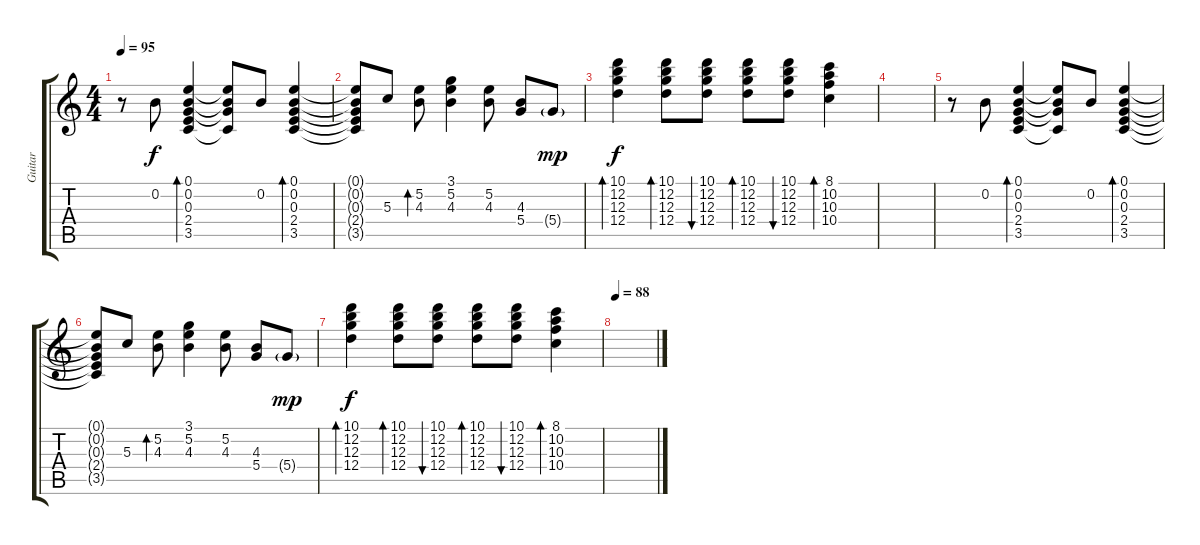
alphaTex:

\track ("Guitar" "Guitar") {instrument acousticguitarsteel}
\staff {score tabs}
\tuning (E4 B3 G3 D3 A2 E2) {hide}
\ts (4 4)
\tempo 95
\clef g2
\ks c
r.8{dy f} 0.2.8 (0.1 0.2 0.3 2.4 3.5).4{bd 60} (0.1{t} 0.2{t} 0.3{t} 3.5{t}).8 0.2.8 (0.1 0.2 0.3 2.4 3.5).4{bd 60} |
(0.1{t} 0.2{t} 0.3{t} 2.4{t} 3.5{t}).8 5.3.8 (5.2 4.3).8{bd 60} (3.1 5.2 4.3).4 (5.2 4.3).8 (4.3 5.4).8 5.4{g}.8{dy mp} |
(10.1 12.2 12.3 12.4).4{bd 60 dy f} (10.1 12.2 12.3 12.4).8{bd 60} (10.1 12.2 12.3 12.4).8{bu 60} (10.1 12.2 12.3 12.4).8{bd 60} (10.1 12.2 12.3 12.4).8{bu 60} (8.1 10.2 10.3 10.4).4{bd 240} |
|
r.8{volume 7} 0.2.8 (0.1 0.2 0.3 2.4 3.5).4{bd 60} (0.1{t} 0.2{t} 0.3{t} 3.5{t}).8 0.2.8 (0.1 0.2 0.3 2.4 3.5).4{bd 60} |
(0.1{t} 0.2{t} 0.3{t} 2.4{t} 3.5{t}).8 5.3.8 (5.2 4.3).8{bd 60} (3.1 5.2 4.3).4 (5.2 4.3).8 (4.3 5.4).8 5.4{g}.8{dy mp} |
(10.1 12.2 12.3 12.4).4{bd 60 dy f volume 5} (10.1 12.2 12.3 12.4).8{bd 60} (10.1 12.2 12.3 12.4).8{bu 60} (10.1 12.2 12.3 12.4).8{bd 60} (10.1 12.2 12.3 12.4).8{bu 60} (8.1 10.2 10.3 10.4).4{bd 240} |
\tempo 88
